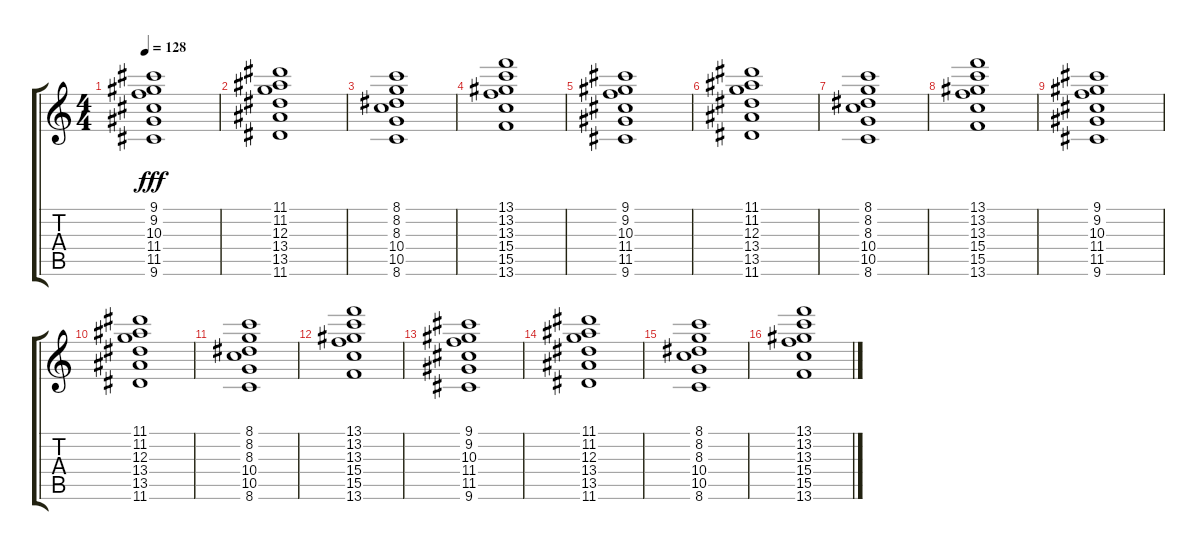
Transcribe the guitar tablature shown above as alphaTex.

\track "" {instrument distortionguitar}
\staff {score tabs}
\tuning (E4 B3 G3 D3 A2 E2) {hide}
\ts (4 4)
\tempo 128
\clef g2
\ks c
(9.1 9.2 10.3 11.4 11.5 9.6).1{dy fff} |
(11.1 11.2 12.3 13.4 13.5 11.6).1 |
(8.1 8.2 8.3 10.4 10.5 8.6).1 |
(13.1 13.2 13.3 15.4 15.5 13.6).1 |
(9.1 9.2 10.3 11.4 11.5 9.6).1 |
(11.1 11.2 12.3 13.4 13.5 11.6).1 |
(8.1 8.2 8.3 10.4 10.5 8.6).1 |
(13.1 13.2 13.3 15.4 15.5 13.6).1 |
(9.1 9.2 10.3 11.4 11.5 9.6).1 |
(11.1 11.2 12.3 13.4 13.5 11.6).1 |
(8.1 8.2 8.3 10.4 10.5 8.6).1 |
(13.1 13.2 13.3 15.4 15.5 13.6).1 |
(9.1 9.2 10.3 11.4 11.5 9.6).1 |
(11.1 11.2 12.3 13.4 13.5 11.6).1 |
(8.1 8.2 8.3 10.4 10.5 8.6).1 |
(13.1 13.2 13.3 15.4 15.5 13.6).1
